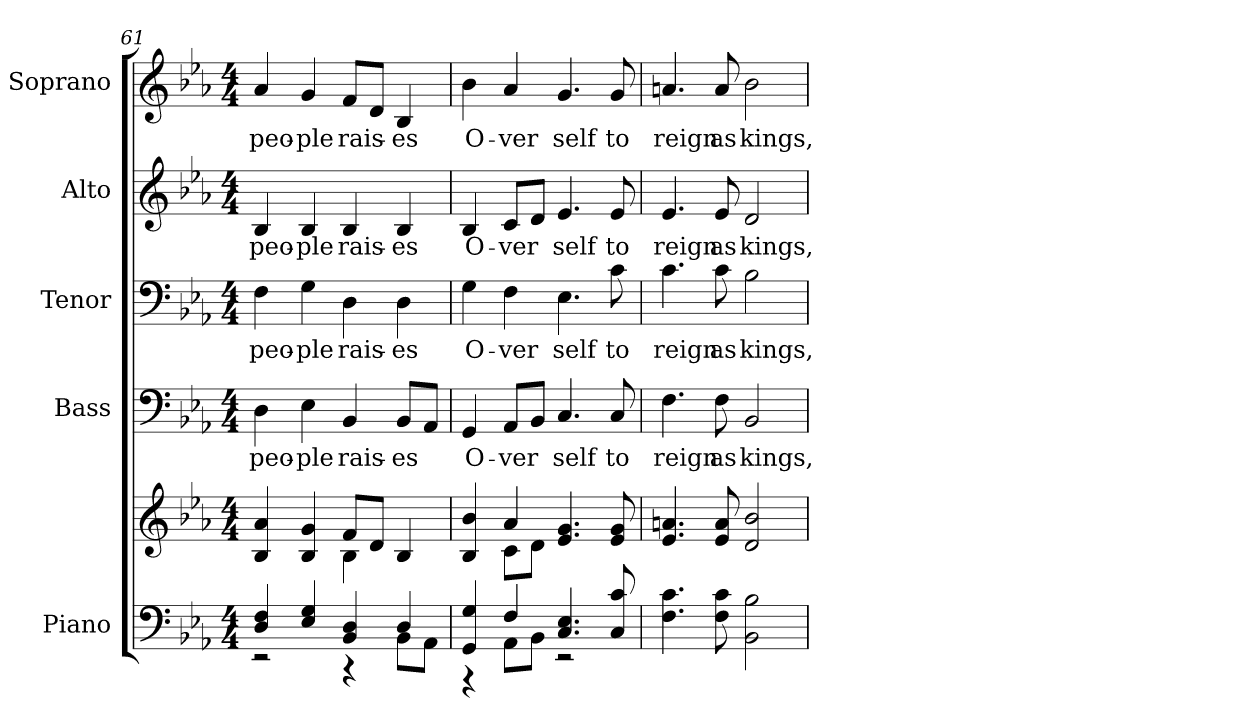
**kern	**kern	**kern	**text	**kern	**text	**kern	**text	**kern	**text
*part5	*part5	*part4	*part4	*part3	*part3	*part2	*part2	*part1	*part1
*staff6	*staff5	*staff4	*staff4	*staff3	*staff3	*staff2	*staff2	*staff1	*staff1
*I"Piano	*	*I"Bass	*	*I"Tenor	*	*I"Alto	*	*I"Soprano	*
*I'Pno.	*	*I'B.	*	*I'T.	*	*I'A.	*	*I'S.	*
!!LO:PB:g=z
*clefF4	*clefG2	*clefF4	*	*clefF4	*	*clefG2	*	*clefG2	*
*k[b-e-a-]	*k[b-e-a-]	*k[b-e-a-]	*	*k[b-e-a-]	*	*k[b-e-a-]	*	*k[b-e-a-]	*
*E-:	*E-:	*E-:	*	*E-:	*	*E-:	*	*E-:	*
*M4/4	*M4/4	*M4/4	*	*M4/4	*	*M4/4	*	*M4/4	*
=61	=61	=61	=61	=61	=61	=61	=61	=61	=61
*^	*^	*	*	*	*	*	*	*	*
!	!	!	!	!	!LO:LY:b:color=#000000	!	!	!	!	!	!
!	!	!	!	!	!	!	!LO:LY:b:color=#000000	!	!	!	!
!	!	!	!	!	!	!	!	!	!LO:LY:b:color=#000000	!	!
!	!	!	!	!	!	!	!	!	!	!	!LO:LY:b:color=#000000
4Di/ 4Fi	2r	4B-i/ 4a-i	2ryy	4Di\	peo-	4Fi\	peo-	4B-i/	peo-	4a-i/	peo-
!	!	!	!	!	!LO:LY:b:color=#000000	!	!	!	!	!	!
!	!	!	!	!	!	!	!LO:LY:b:color=#000000	!	!	!	!
!	!	!	!	!	!	!	!	!	!LO:LY:b:color=#000000	!	!
!	!	!	!	!	!	!	!	!	!	!	!LO:LY:b:color=#000000
4E-i/ 4Gi	.	4B-i/ 4gi	.	4E-i\	-ple	4Gi\	-ple	4B-i/	-ple	4gi/	-ple
!	!	!	!	!	!LO:LY:b:color=#000000	!	!	!	!	!	!
!	!	!	!	!	!	!	!LO:LY:b:color=#000000	!	!	!	!
!	!	!	!	!	!	!	!	!	!LO:LY:b:color=#000000	!	!
!	!	!	!	!	!	!	!	!	!	!	!LO:LY:b:color=#000000
4BB-i/ 4Di	4r	8fi/L	4B-i\	4BB-i/	rais-	4Di\	rais-	4B-i/	rais-	8fi/L	rais-
.	.	8di/J	.	.	.	.	.	.	.	8di/J	.
!	!	!	!	!	!LO:LY:b:color=#000000	!	!	!	!	!	!
!	!	!	!	!	!	!	!LO:LY:b:color=#000000	!	!	!	!
!	!	!	!	!	!	!	!	!	!LO:LY:b:color=#000000	!	!
!	!	!	!	!	!	!	!	!	!	!	!LO:LY:b:color=#000000
4Di/	8BB-i\L	4B-i/	4ryy	8BB-i/L	-es	4Di\	-es	4B-i/	-es	4B-i/	-es
.	8AA-i\J	.	.	8AA-i/J	.	.	.	.	.	.	.
=62	=62	=62	=62	=62	=62	=62	=62	=62	=62	=62	=62
!	!	!	!	!	!LO:LY:b:color=#000000	!	!	!	!	!	!
!	!	!	!	!	!	!	!LO:LY:b:color=#000000	!	!	!	!
!	!	!	!	!	!	!	!	!	!LO:LY:b:color=#000000	!	!
!	!	!	!	!	!	!	!	!	!	!	!LO:LY:b:color=#000000
4GGi/ 4Gi	4r	4B-i/ 4b-i	4ryy	4GGi/	O-	4Gi\	O-	4B-i/	O-	4b-i\	O-
!	!	!	!	!	!LO:LY:b:color=#000000	!	!	!	!	!	!
!	!	!	!	!	!	!	!LO:LY:b:color=#000000	!	!	!	!
!	!	!	!	!	!	!	!	!	!LO:LY:b:color=#000000	!	!
!	!	!	!	!	!	!	!	!	!	!	!LO:LY:b:color=#000000
4Fi/	8AA-i\L	4a-i/	8ci\L	8AA-i/L	-ver	4Fi\	-ver	8ci/L	-ver	4a-i/	-ver
.	8BB-i\J	.	8di\J	8BB-i/J	.	.	.	8di/J	.	.	.
!	!	!	!	!	!LO:LY:b:color=#000000	!	!	!	!	!	!
!	!	!	!	!	!	!	!LO:LY:b:color=#000000	!	!	!	!
!	!	!	!	!	!	!	!	!	!LO:LY:b:color=#000000	!	!
!	!	!	!	!	!	!	!	!	!	!	!LO:LY:b:color=#000000
4.Ci/ 4.E-i	2r	4.e-i/ 4.gi	2ryy	4.Ci/	self	4.E-i\	self	4.e-i/	self	4.gi/	self
!	!	!	!	!	!LO:LY:b:color=#000000	!	!	!	!	!	!
!	!	!	!	!	!	!	!LO:LY:b:color=#000000	!	!	!	!
!	!	!	!	!	!	!	!	!	!LO:LY:b:color=#000000	!	!
!	!	!	!	!	!	!	!	!	!	!	!LO:LY:b:color=#000000
8Ci/ 8ci	.	8e-i/ 8gi	.	8Ci/	to	8ci\	to	8e-i/	to	8gi/	to
*v	*v	*	*	*	*	*	*	*	*	*	*
*	*v	*v	*	*	*	*	*	*	*	*
!!LO:PB:g=z
=63	=63	=63	=63	=63	=63	=63	=63	=63	=63
!	!	!	!LO:LY:b:color=#000000	!	!	!	!	!	!
!	!	!	!	!	!LO:LY:b:color=#000000	!	!	!	!
!	!	!	!	!	!	!	!LO:LY:b:color=#000000	!	!
!	!	!	!	!	!	!	!	!	!LO:LY:b:color=#000000
4.Fi\ 4.ci	4.e-i/ 4.ani	4.Fi\	reign	4.ci\	reign	4.e-i/	reign	4.ani/	reign
!	!	!	!LO:LY:b:color=#000000	!	!	!	!	!	!
!	!	!	!	!	!LO:LY:b:color=#000000	!	!	!	!
!	!	!	!	!	!	!	!LO:LY:b:color=#000000	!	!
!	!	!	!	!	!	!	!	!	!LO:LY:b:color=#000000
8Fi\ 8ci	8e-i/ 8ai	8Fi\	as	8ci\	as	8e-i/	as	8ai/	as
!	!	!	!LO:LY:b:color=#000000	!	!	!	!	!	!
!	!	!	!	!	!LO:LY:b:color=#000000	!	!	!	!
!	!	!	!	!	!	!	!LO:LY:b:color=#000000	!	!
!	!	!	!	!	!	!	!	!	!LO:LY:b:color=#000000
2BB-i\ 2B-i	2di/ 2b-i	2BB-i/	kings,	2B-i\	kings,	2di/	kings,	2b-i\	kings,
=	=	=	=	=	=	=	=	=	=
*-	*-	*-	*-	*-	*-	*-	*-	*-	*-
